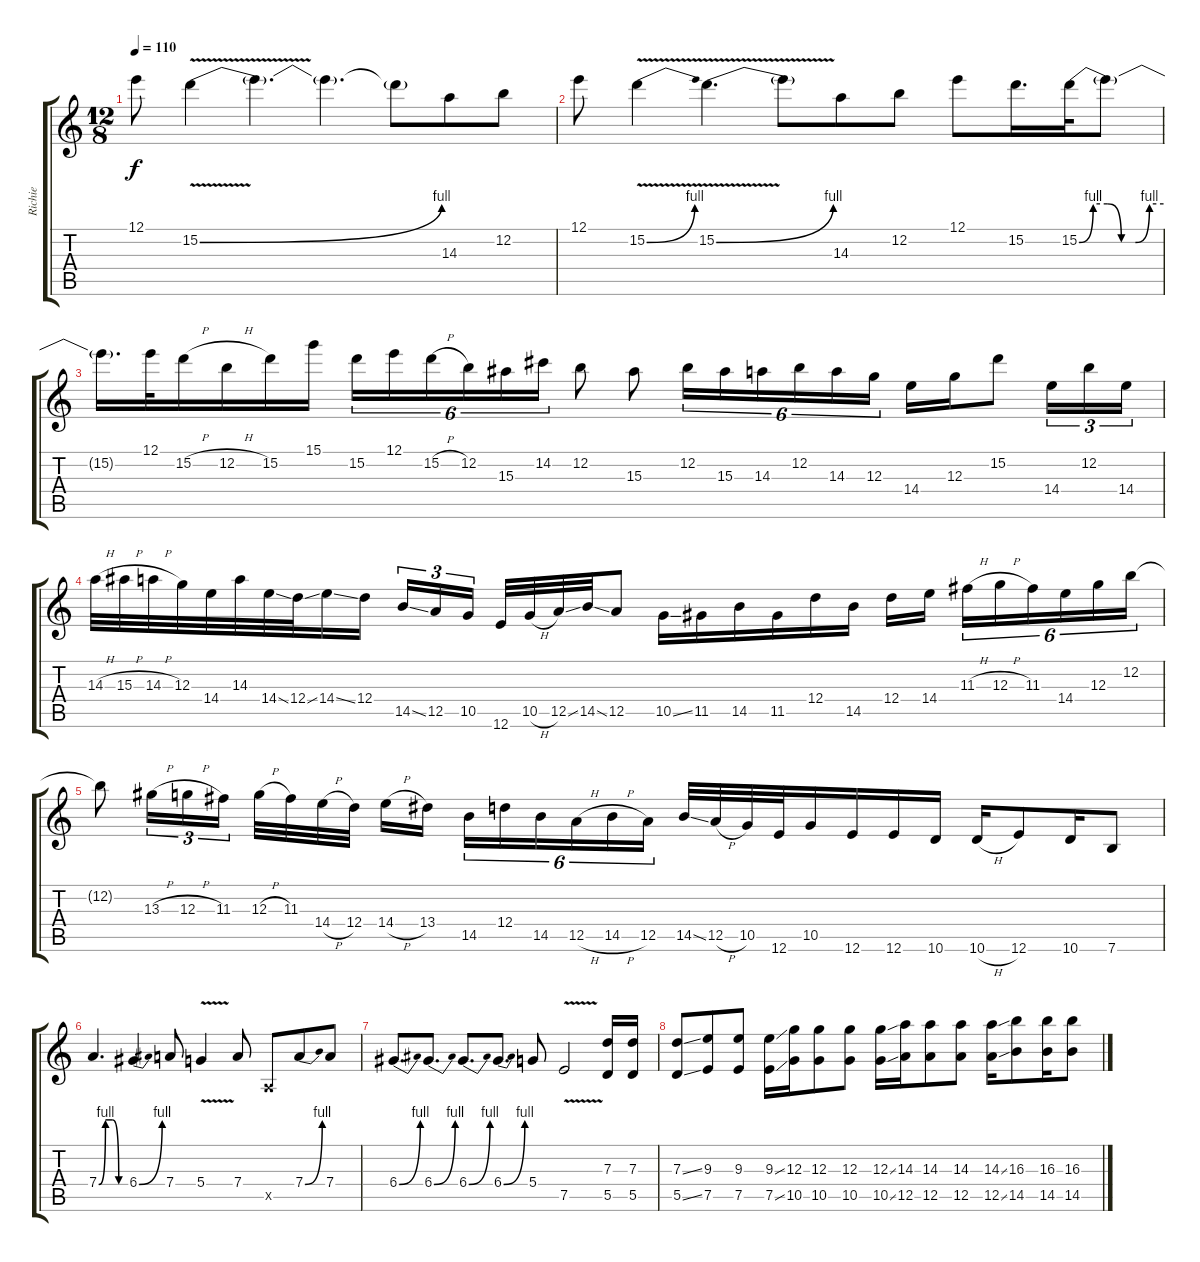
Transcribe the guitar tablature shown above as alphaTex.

\track ("Richie" "Richie") {instrument distortionguitar}
\staff {score tabs}
\tuning (E4 B3 G3 D3 A2 E2) {hide}
\ts (12 8)
\tempo 110
\clef g2
\ks c
12.1.8{dy f} 15.2{be (bend 0 0 60 4) v}.4 15.2{t}.4{d} 15.2{t}.4{d} 15.2{t}.8 14.3.8 12.2.8 |
12.1.8 15.2{be (bend 0 0 60 4) v}.4 15.2{be (bend 0 0 60 4) v}.4{d} 15.2{t}.8 14.3.8 12.2.8 12.1.8 15.2.16{d} 15.2{be (custom 0 0 10 4 20 4 30 0 40 0 50 4 60 4)}.32 15.2{t}.8 |
15.2{t}.16{d} 12.1.32 15.2{h}.16 12.2{h}.16 15.2.16 15.1.16 15.2.16{tu (6 4)} 12.1.16{tu (6 4)} 15.2{h}.16{tu (6 4)} 12.2.16{tu (6 4)} 15.3.16{tu (6 4)} 14.2.16{tu (6 4)} 12.2.8 15.3.8 12.2.16{tu (6 4)} 15.3.16{tu (6 4)} 14.3.16{tu (6 4)} 12.2.16{tu (6 4)} 14.3.16{tu (6 4)} 12.3.16{tu (6 4)} 14.4.16 12.3.16 15.2.8 14.4.16{tu (3 2)} 12.2.16{tu (3 2)} 14.4.16{tu (3 2)} |
14.3{h}.32 15.3{h}.32 14.3{h}.32 12.3.32 14.4.32 14.3.32 14.4{ss}.32 12.4{ss}.32 14.4{ss}.16 12.4.16 14.5{ss}.16{tu (3 2)} 12.5.16{tu (3 2)} 10.5.16{tu (3 2)} 12.6.32 10.5{h}.32 12.5{ss}.32 14.5{ss}.32 12.5.8 10.5{ss}.16 11.5.16 14.5.16 11.5.16 12.4.16 14.5.16 12.4.16 14.4.16 11.3{h}.16{tu (6 4)} 12.3{h}.16{tu (6 4)} 11.3.16{tu (6 4)} 14.4.16{tu (6 4)} 12.3.16{tu (6 4)} 12.2.16{tu (6 4)} |
12.2{t}.8 13.3{h}.16{tu (3 2)} 12.3{h}.16{tu (3 2)} 11.3.16{tu (3 2)} 12.3{h}.32 11.3.32 14.4{h}.32 12.4.32 14.4{h}.16 13.4.16 14.5.16{tu (6 4)} 12.4.16{tu (6 4)} 14.5.16{tu (6 4)} 12.5{h}.16{tu (6 4)} 14.5{h}.16{tu (6 4)} 12.5.16{tu (6 4)} 14.5{ss}.32 12.5{h}.32 10.5.32 12.6.32 10.5.16 12.6.16 12.6.16 10.6.16 10.6{h}.16 12.6.8 10.6.16 7.6.8 |
7.4{be (custom 0 0 15 4 30 4 45 0 60 0)}.4{d} 6.4{be (bend 0 0 60 4)}.4 7.4.8 5.4{v}.4 7.4.8 0.5{x}.8 7.4{be (bend 0 0 60 4)}.8 7.4.8 |
6.4{be (bend 0 0 60 4)}.8{d} 6.4{be (bend 0 0 60 4)}.8{d} 6.4{be (bend 0 0 60 4)}.8{d} 6.4{be (bend 0 0 60 4)}.8{d} 5.4.8 7.5{v}.2 (7.3 5.5).16 (7.3 5.5).16 |
(7.3{ss} 5.5{ss}).8 (9.3 7.5).8 (9.3 7.5).8 (9.3{ss} 7.5{ss}).16 (12.3 10.5).16 (12.3 10.5).8 (12.3 10.5).8 (12.3{ss} 10.5{ss}).16 (14.3 12.5).16 (14.3 12.5).8 (14.3 12.5).8 (14.3{ss} 12.5{ss}).16 (16.3 14.5).8 (16.3 14.5).16 (16.3 14.5).8
